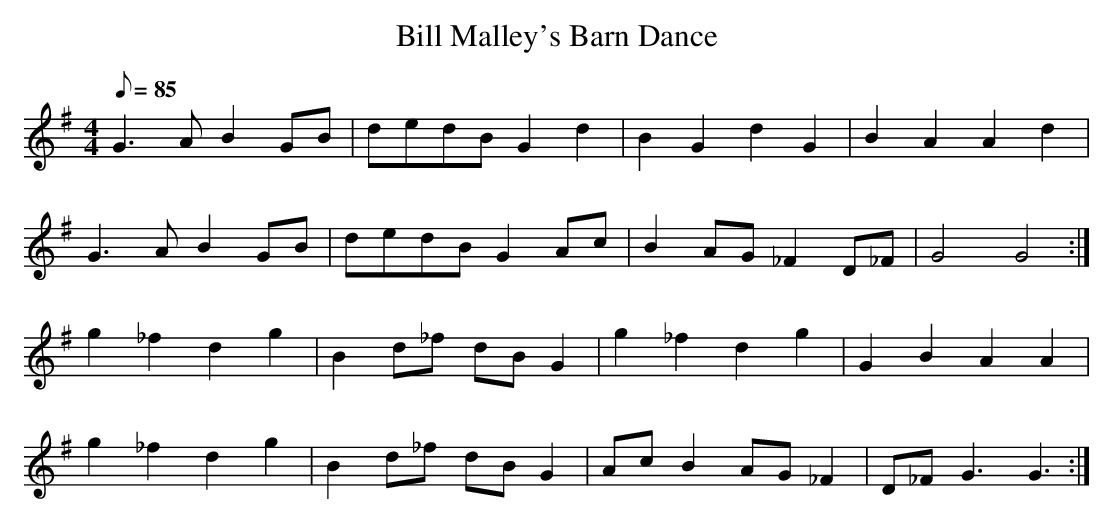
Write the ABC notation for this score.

X:1
T:Bill Malley's Barn Dance
M:4/4
L:1/8
Q:85
K:G
G3A B2GB|dedB G2d2|B2G2 d2G2|B2A2 A2d2|
G3A B2GB|dedB G2Ac|B2AG _F2D_F|G4 G4:|
g2_f2 d2g2|B2d_f dBG2|g2_f2 d2g2|G2B2 A2A2|
g2_f2 d2g2|B2d_f dBG2|AcB2 AG_F2|D_F G3 G3:|
